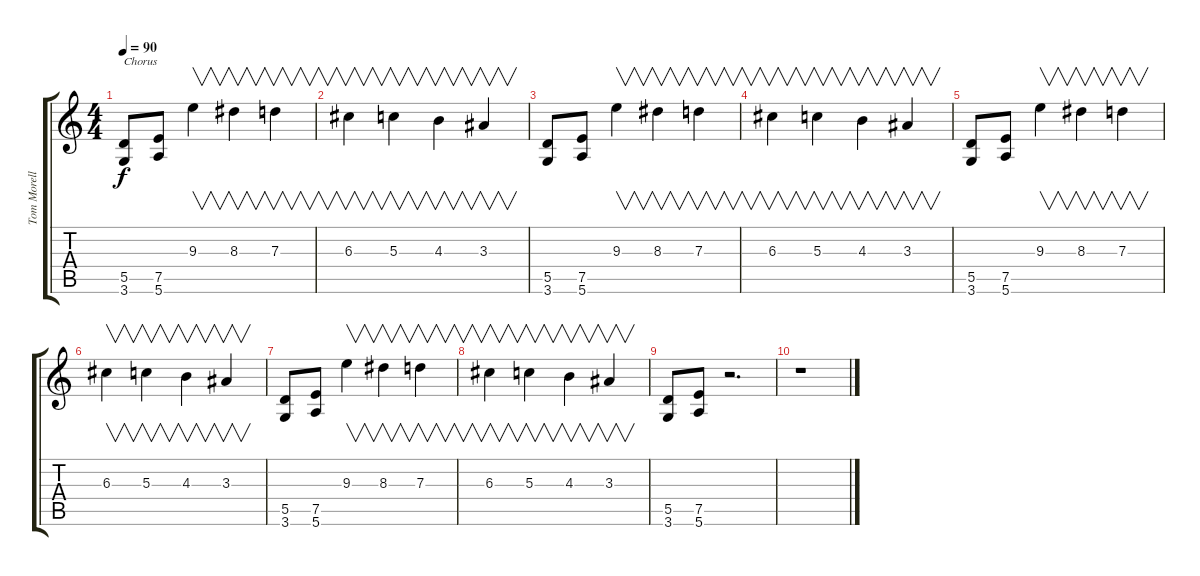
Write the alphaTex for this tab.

\track ("Tom Morello" "Tom Morell") {instrument distortionguitar}
\staff {score tabs}
\tuning (E4 B3 G3 D3 A2 E2) {hide}
\ts (4 4)
\tempo 90
\clef g2
\ks c
(5.5 3.6).8{txt "Chorus" dy f} (7.5 5.6).8 9.3.4{v} 8.3.4{v} 7.3.4{v} |
6.3.4{v} 5.3.4{v} 4.3.4{v} 3.3.4{v} |
(5.5 3.6).8 (7.5 5.6).8 9.3.4{v} 8.3.4{v} 7.3.4{v} |
6.3.4{v} 5.3.4{v} 4.3.4{v} 3.3.4{v} |
(5.5 3.6).8 (7.5 5.6).8 9.3.4{v} 8.3.4{v} 7.3.4{v} |
6.3.4{v} 5.3.4{v} 4.3.4{v} 3.3.4{v} |
(5.5 3.6).8 (7.5 5.6).8 9.3.4{v} 8.3.4{v} 7.3.4{v} |
6.3.4{v} 5.3.4{v} 4.3.4{v} 3.3.4{v} |
(5.5 3.6).8 (7.5 5.6).8 r.2{d} |
r.1
